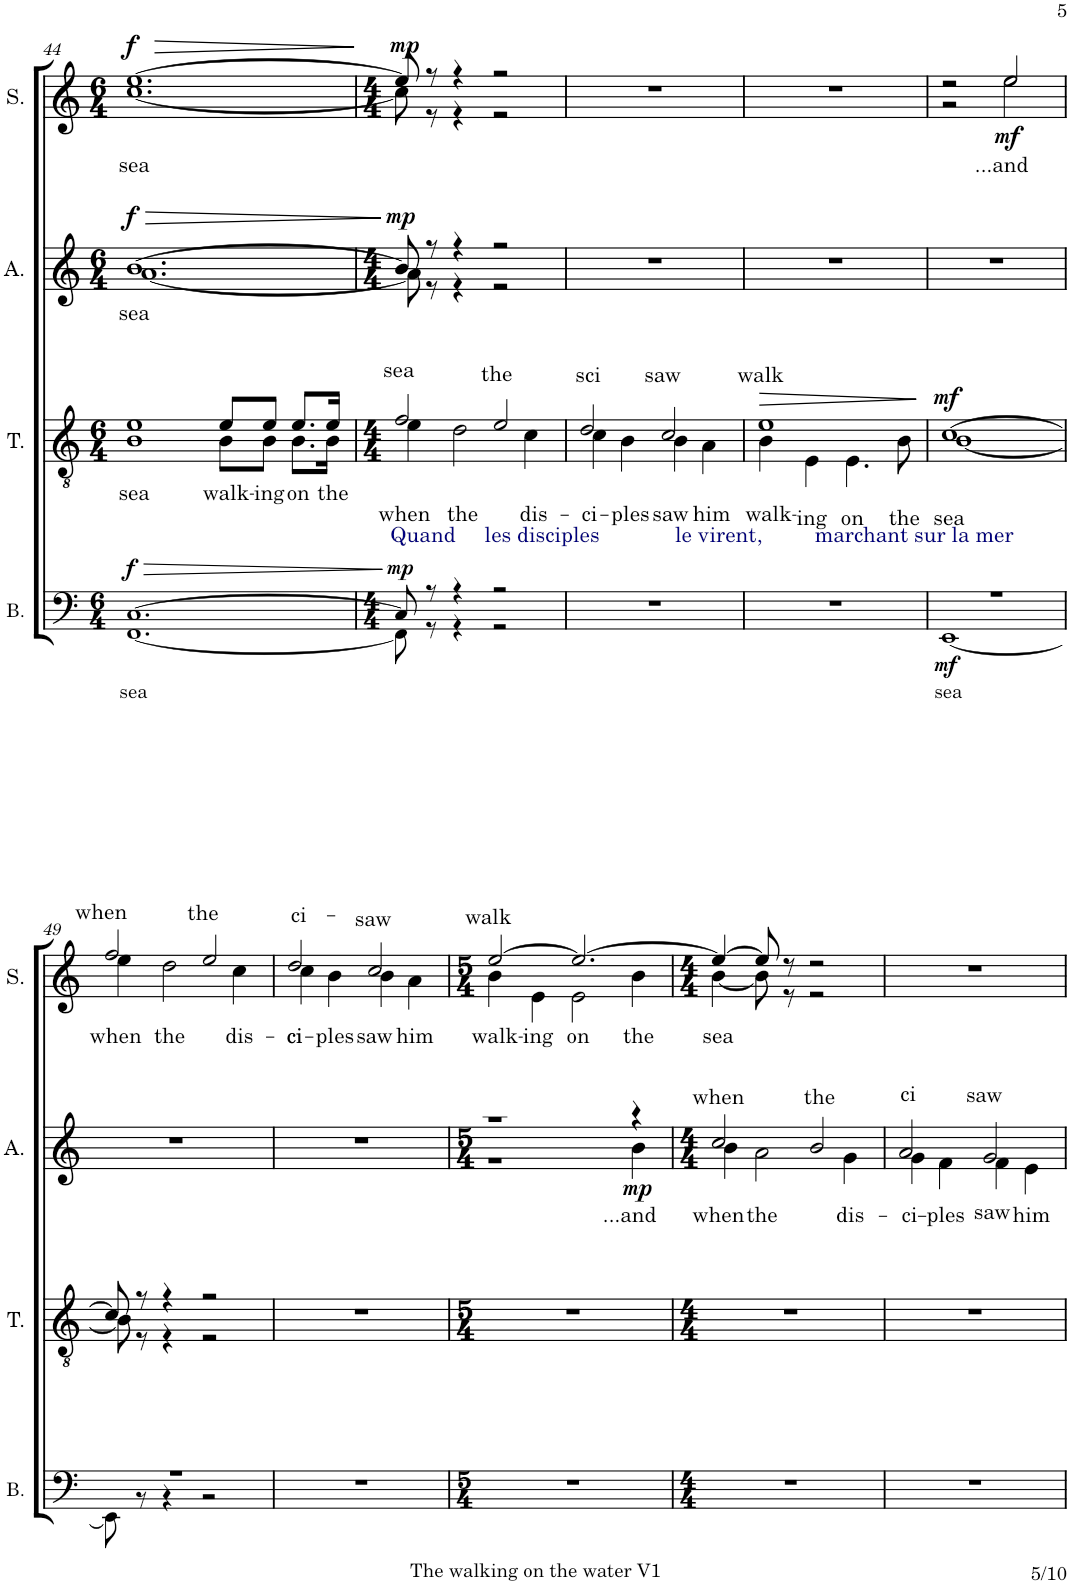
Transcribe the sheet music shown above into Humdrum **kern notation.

**kern	**text	**dynam	**kern	**text	**text	**dynam	**kern	**text	**dynam	**kern	**text	**text	**dynam
*part4	*part4	*part4	*part3	*part3	*part3	*part3	*part2	*part2	*part2	*part1	*part1	*part1	*part1
*staff4	*staff4	*staff4	*staff3	*staff3	*staff3	*staff3	*staff2	*staff2	*staff2	*staff1	*staff1	*staff1	*staff1
*I"Basse	*	*	*I"Ténor	*	*	*	*I"Alto	*	*	*I"Soprano	*	*	*
*I'B.	*	*	*I'T.	*	*	*	*I'A.	*	*	*I'S.	*	*	*
!!LO:PB:g=z
*clefF4	*	*	*clefGv2	*	*	*	*clefG2	*	*	*clefG2	*	*	*
*k[]	*	*	*k[]	*	*	*	*k[]	*	*	*k[]	*	*	*
*M6/4	*	*	*M6/4	*	*	*	*M6/4	*	*	*M6/4	*	*	*
=44	=44	=44	=44	=44	=44	=44	=44	=44	=44	=44	=44	=44	=44
*^	*	*	*	*	*	*	*	*	*	*	*	*	*
!	!	!LO:LY:b	!LO:DY:a	!	!LO:LY:b	!	!	!	!LO:LY:b	!LO:DY:a	!	!LO:LY:b	!	!LO:DY:a
*	*	*	*	*^	*	*	*	*^	*	*	*^	*	*	*
[1.C	[1.FF	sea	f	1e	1B	sea	.	.	[1.b	[1.a	sea	f	[1.ee	[1.cc	sea	.	f
!	!	!	!	!	!	!LO:LY:b	!	!	!	!	!	!	!	!	!	!	!
.	.	.	.	8e/L	8B\L	walk-	.	.	.	.	.	.	.	.	.	.	.
!	!	!	!	!	!	!LO:LY:b	!	!	!	!	!	!	!	!	!	!	!
.	.	.	.	8e/J	8B\J	-ing	.	.	.	.	.	.	.	.	.	.	.
!	!	!	!	!	!	!LO:LY:b	!	!	!	!	!	!	!	!	!	!	!
.	.	.	.	8.e/L	8.B\L	on	.	.	.	.	.	.	.	.	.	.	.
!	!	!	!	!	!	!LO:LY:b	!	!	!	!	!	!	!	!	!	!	!
.	.	.	.	16e/Jk	16B\Jk	the	.	.	.	.	.	.	.	.	.	.	.
=45	=45	=45	=45	=45	=45	=45	=45	=45	=45	=45	=45	=45	=45	=45	=45	=45	=45
*M4/4	*	*	*	*M4/4	*	*	*	*	*M4/4	*	*	*	*M4/4	*	*	*	*
!	!	!	!	!LO:TX:b:color=#00007F:t=Quand     les disciples             le virent,         marchant sur la mer	!	!	!	!	!	!	!	!	!	!	!	!	!
!	!	!	!	!	!	!LO:LY:a	!	!	!	!	!	!	!	!	!	!	!
!	!	!	!LO:DY:a	!	!	!	!LO:LY:b	!	!	!	!	!LO:DY:a	!	!	!	!	!LO:DY:a
8C/]	8FF\]	.	mp	2f/	4e\	.	when	.	8b/]	8a\]	.	mp	8ee/]	8cc\]	.	.	mp
8r	8r	.	.	.	.	.	.	.	8r	8r	.	.	8r	8r	.	.	.
!	!	!	!	!	!	!	!LO:LY:b	!	!	!	!	!	!	!	!	!	!
4r	4r	.	.	.	2d\	.	the	.	4r	4r	.	.	4r	4r	.	.	.
!	!	!	!	!	!	!LO:LY:a	!	!	!	!	!	!	!	!	!	!	!
2r	2r	.	.	2e/	.	the	.	.	2r	2r	.	.	2r	2r	.	.	.
!	!	!	!	!	!	!	!LO:LY:b	!	!	!	!	!	!	!	!	!	!
.	.	.	.	.	4c\	.	dis-	.	.	.	.	.	.	.	.	.	.
*	*	*	*	*	*	*	*	*	*v	*v	*	*	*	*	*	*	*
*v	*v	*	*	*	*	*	*	*	*	*	*	*v	*v	*	*	*
=46	=46	=46	=46	=46	=46	=46	=46	=46	=46	=46	=46	=46	=46	=46
!	!	!	!	!	!LO:LY:a	!	!	!	!	!	!	!	!	!
!	!	!	!	!	!	!LO:LY:b	!	!	!	!	!	!	!	!
1r	.	.	2d/	4c\	.	-ci-	.	1r	.	.	1r	.	.	.
!	!	!	!	!	!	!LO:LY:b	!	!	!	!	!	!	!	!
.	.	.	.	4B\	.	-ples	.	.	.	.	.	.	.	.
!	!	!	!	!	!LO:LY:a	!	!	!	!	!	!	!	!	!
!	!	!	!	!	!	!LO:LY:b	!	!	!	!	!	!	!	!
.	.	.	2c/	4B\	.	saw	.	.	.	.	.	.	.	.
!	!	!	!	!	!	!LO:LY:b	!	!	!	!	!	!	!	!
.	.	.	.	4A\	.	him	.	.	.	.	.	.	.	.
=47	=47	=47	=47	=47	=47	=47	=47	=47	=47	=47	=47	=47	=47	=47
!	!	!	!	!	!LO:LY:a	!	!	!	!	!	!	!	!	!
!	!	!	!	!	!	!LO:LY:b	!	!	!	!	!	!	!	!
1r	.	.	1e	4B\	.	walk-	.	1r	.	.	1r	.	.	.
!	!	!	!	!	!	!LO:LY:b	!	!	!	!	!	!	!	!
.	.	.	.	4E\	.	-ing	.	.	.	.	.	.	.	.
!	!	!	!	!	!	!LO:LY:b	!	!	!	!	!	!	!	!
.	.	.	.	4.E\	.	on	.	.	.	.	.	.	.	.
!	!	!	!	!	!	!LO:LY:b	!	!	!	!	!	!	!	!
.	.	.	.	8B\	.	the	.	.	.	.	.	.	.	.
=48	=48	=48	=48	=48	=48	=48	=48	=48	=48	=48	=48	=48	=48	=48
*^	*	*	*	*	*	*	*	*	*	*	*	*	*	*
!	!	!LO:LY:b	!LO:DY:b	!	!	!	!LO:LY:b	!LO:DY:a	!	!	!	!	!	!	!
*	*	*	*	*	*	*	*	*	*	*	*	*^	*	*	*
1r	[1EE	sea	mf	[1c	[1B	.	sea	mf	1r	.	.	2r	2r	.	.	.
!	!	!	!	!	!	!	!	!	!	!	!	!	!	!LO:LY:b	!	!LO:DY:b
.	.	.	.	.	.	.	.	.	.	.	.	2ee/	2ee\	...and	.	mf
!!LO:LB:g=z	!!
=49	=49	=49	=49	=49	=49	=49	=49	=49	=49	=49	=49	=49	=49	=49	=49	=49
!	!	!	!	!	!	!	!	!	!	!	!	!	!	!LO:LY:a	!	!
!	!	!	!	!	!	!	!	!	!	!	!	!	!	!	!LO:LY:b	!
1r	8EE\]	.	.	8c/]	8B\]	.	.	.	1r	.	.	2ff/	4ee\	.	when	.
.	8r	.	.	8r	8r	.	.	.	.	.	.	.	.	.	.	.
!	!	!	!	!	!	!	!	!	!	!	!	!	!	!LO:LY:b	!	!
.	4r	.	.	4r	4r	.	.	.	.	.	.	.	2dd\	the	.	.
!	!	!	!	!	!	!	!	!	!	!	!	!	!	!LO:LY:a	!	!
.	2r	.	.	2r	2r	.	.	.	.	.	.	2ee/	.	the	.	.
!	!	!	!	!	!	!	!	!	!	!	!	!	!	!LO:LY:b	!	!
.	.	.	.	.	.	.	.	.	.	.	.	.	4cc\	dis-	.	.
*v	*v	*	*	*	*	*	*	*	*	*	*	*	*	*	*	*
*	*	*	*v	*v	*	*	*	*	*	*	*	*	*	*	*
=50	=50	=50	=50	=50	=50	=50	=50	=50	=50	=50	=50	=50	=50	=50
!	!	!	!	!	!	!	!	!	!	!	!	!LO:LY:b	!LO:LY:a	!
!	!	!	!	!	!	!	!	!	!	!	!	!LO:LY:b	!	!
1r	.	.	1r	.	.	.	1r	.	.	2dd/	4cc\	-ci-	ci-	.
!	!	!	!	!	!	!	!	!	!	!	!	!LO:LY:b	!	!
.	.	.	.	.	.	.	.	.	.	.	4b\	-ples	.	.
!	!	!	!	!	!	!	!	!	!	!	!	!	!LO:LY:a	!
!	!	!	!	!	!	!	!	!	!	!	!	!LO:LY:b	!	!
.	.	.	.	.	.	.	.	.	.	2cc/	4b\	saw	-saw	.
!	!	!	!	!	!	!	!	!	!	!	!	!LO:LY:b	!	!
.	.	.	.	.	.	.	.	.	.	.	4a\	him	.	.
=51	=51	=51	=51	=51	=51	=51	=51	=51	=51	=51	=51	=51	=51	=51
*M5/4	*	*	*M5/4	*	*	*	*M5/4	*	*	*M5/4	*	*	*	*
*	*	*	*	*	*	*	*^	*	*	*	*	*	*	*
!	!	!	!	!	!	!	!	!	!	!	!	!	!	!LO:LY:a	!
!	!	!	!	!	!	!	!	!	!	!	!	!	!LO:LY:b	!	!
4%5r	.	.	4%5r	.	.	.	1r	1r	.	.	[2ee/	4b\	walk-	walk	.
!	!	!	!	!	!	!	!	!	!	!	!	!	!LO:LY:b	!	!
.	.	.	.	.	.	.	.	.	.	.	.	4e\	-ing	.	.
!	!	!	!	!	!	!	!	!	!	!	!	!	!LO:LY:b	!	!
.	.	.	.	.	.	.	.	.	.	.	2.ee/_	2e\	on	.	.
!	!	!	!	!	!	!	!	!	!LO:LY:b	!LO:DY:b	!	!	!LO:LY:b	!	!
.	.	.	.	.	.	.	4r	4b\	...and	mp	.	4b\	the	.	.
=52	=52	=52	=52	=52	=52	=52	=52	=52	=52	=52	=52	=52	=52	=52	=52
*M4/4	*	*	*M4/4	*	*	*	*M4/4	*	*	*	*M4/4	*	*	*	*
!	!	!	!	!	!	!	!	!	!LO:LY:a	!	!	!	!	!	!
!	!	!	!	!	!	!	!	!	!LO:LY:b	!	!	!	!LO:LY:b	!	!
1r	.	.	1r	.	.	.	2cc/	4b\	when	.	4ee/_	[4b\	sea	.	.
!	!	!	!	!	!	!	!	!	!LO:LY:b	!	!	!	!	!	!
.	.	.	.	.	.	.	.	2a\	the	.	8ee/]	8b\]	.	.	.
.	.	.	.	.	.	.	.	.	.	.	8r	8r	.	.	.
!	!	!	!	!	!	!	!	!	!LO:LY:a	!	!	!	!	!	!
.	.	.	.	.	.	.	2b/	.	the	.	2r	2r	.	.	.
!	!	!	!	!	!	!	!	!	!LO:LY:b	!	!	!	!	!	!
.	.	.	.	.	.	.	.	4g\	dis-	.	.	.	.	.	.
*	*	*	*	*	*	*	*	*	*	*	*v	*v	*	*	*
=53	=53	=53	=53	=53	=53	=53	=53	=53	=53	=53	=53	=53	=53	=53
!	!	!	!	!	!	!	!	!	!LO:LY:a	!	!	!	!	!
!	!	!	!	!	!	!	!	!	!LO:LY:b	!	!	!	!	!
1r	.	.	1r	.	.	.	2a/	4g\	-ci-	.	1r	.	.	.
!	!	!	!	!	!	!	!	!	!LO:LY:b	!	!	!	!	!
.	.	.	.	.	.	.	.	4f\	-ples	.	.	.	.	.
!	!	!	!	!	!	!	!	!	!LO:LY:a	!	!	!	!	!
!	!	!	!	!	!	!	!	!	!LO:LY:b	!	!	!	!	!
.	.	.	.	.	.	.	2g/	4f\	saw	.	.	.	.	.
!	!	!	!	!	!	!	!	!	!LO:LY:b	!	!	!	!	!
.	.	.	.	.	.	.	.	4e\	him	.	.	.	.	.
*	*	*	*	*	*	*	*v	*v	*	*	*	*	*	*
=	=	=	=	=	=	=	=	=	=	=	=	=	=
*-	*-	*-	*-	*-	*-	*-	*-	*-	*-	*-	*-	*-	*-
